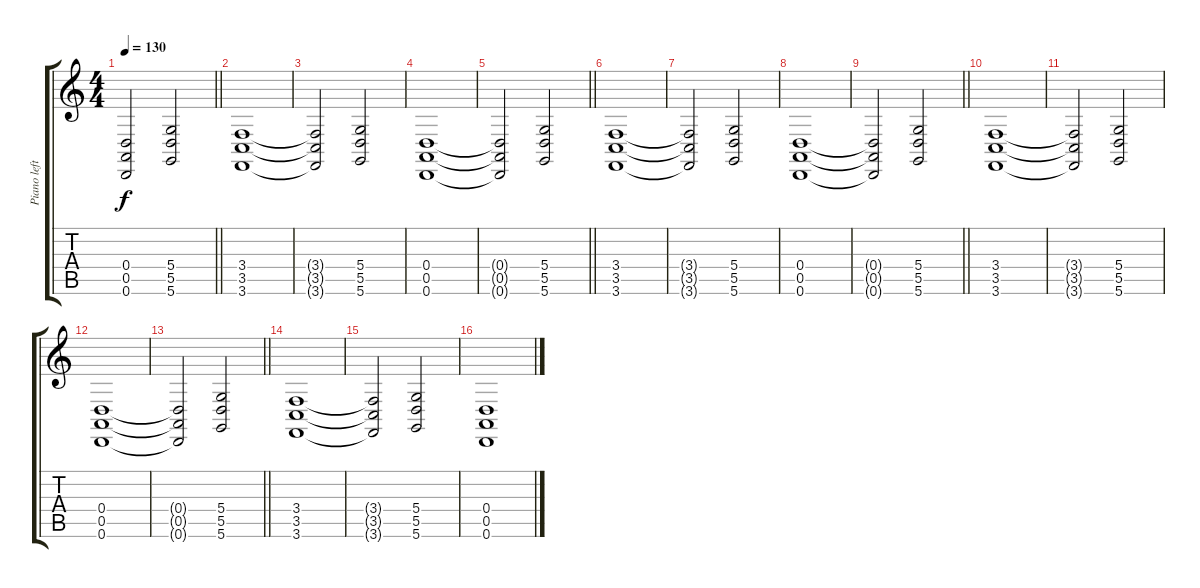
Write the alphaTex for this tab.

\track ("Piano left" "Piano left") {instrument brightacousticpiano}
\staff {score tabs}
\tuning (E4 B3 G3 D3 A2 D2) {hide}
\ts (4 4)
\tempo 130
\clef g2
\barLineRight lightlight
\ks c
(0.4{t} 0.5{t} 0.6{t}).2{dy f} (5.4 5.5 5.6).2 |
(3.4 3.5 3.6).1 |
(3.4{t} 3.5{t} 3.6{t}).2 (5.4 5.5 5.6).2 |
(0.4 0.5 0.6).1 |
\barLineRight lightlight
(0.4{t} 0.5{t} 0.6{t}).2 (5.4 5.5 5.6).2 |
(3.4 3.5 3.6).1 |
(3.4{t} 3.5{t} 3.6{t}).2 (5.4 5.5 5.6).2 |
(0.4 0.5 0.6).1 |
\barLineRight lightlight
(0.4{t} 0.5{t} 0.6{t}).2 (5.4 5.5 5.6).2 |
(3.4 3.5 3.6).1 |
(3.4{t} 3.5{t} 3.6{t}).2 (5.4 5.5 5.6).2 |
(0.4 0.5 0.6).1 |
\barLineRight lightlight
(0.4{t} 0.5{t} 0.6{t}).2 (5.4 5.5 5.6).2 |
(3.4 3.5 3.6).1 |
(3.4{t} 3.5{t} 3.6{t}).2 (5.4 5.5 5.6).2 |
(0.4 0.5 0.6).1
